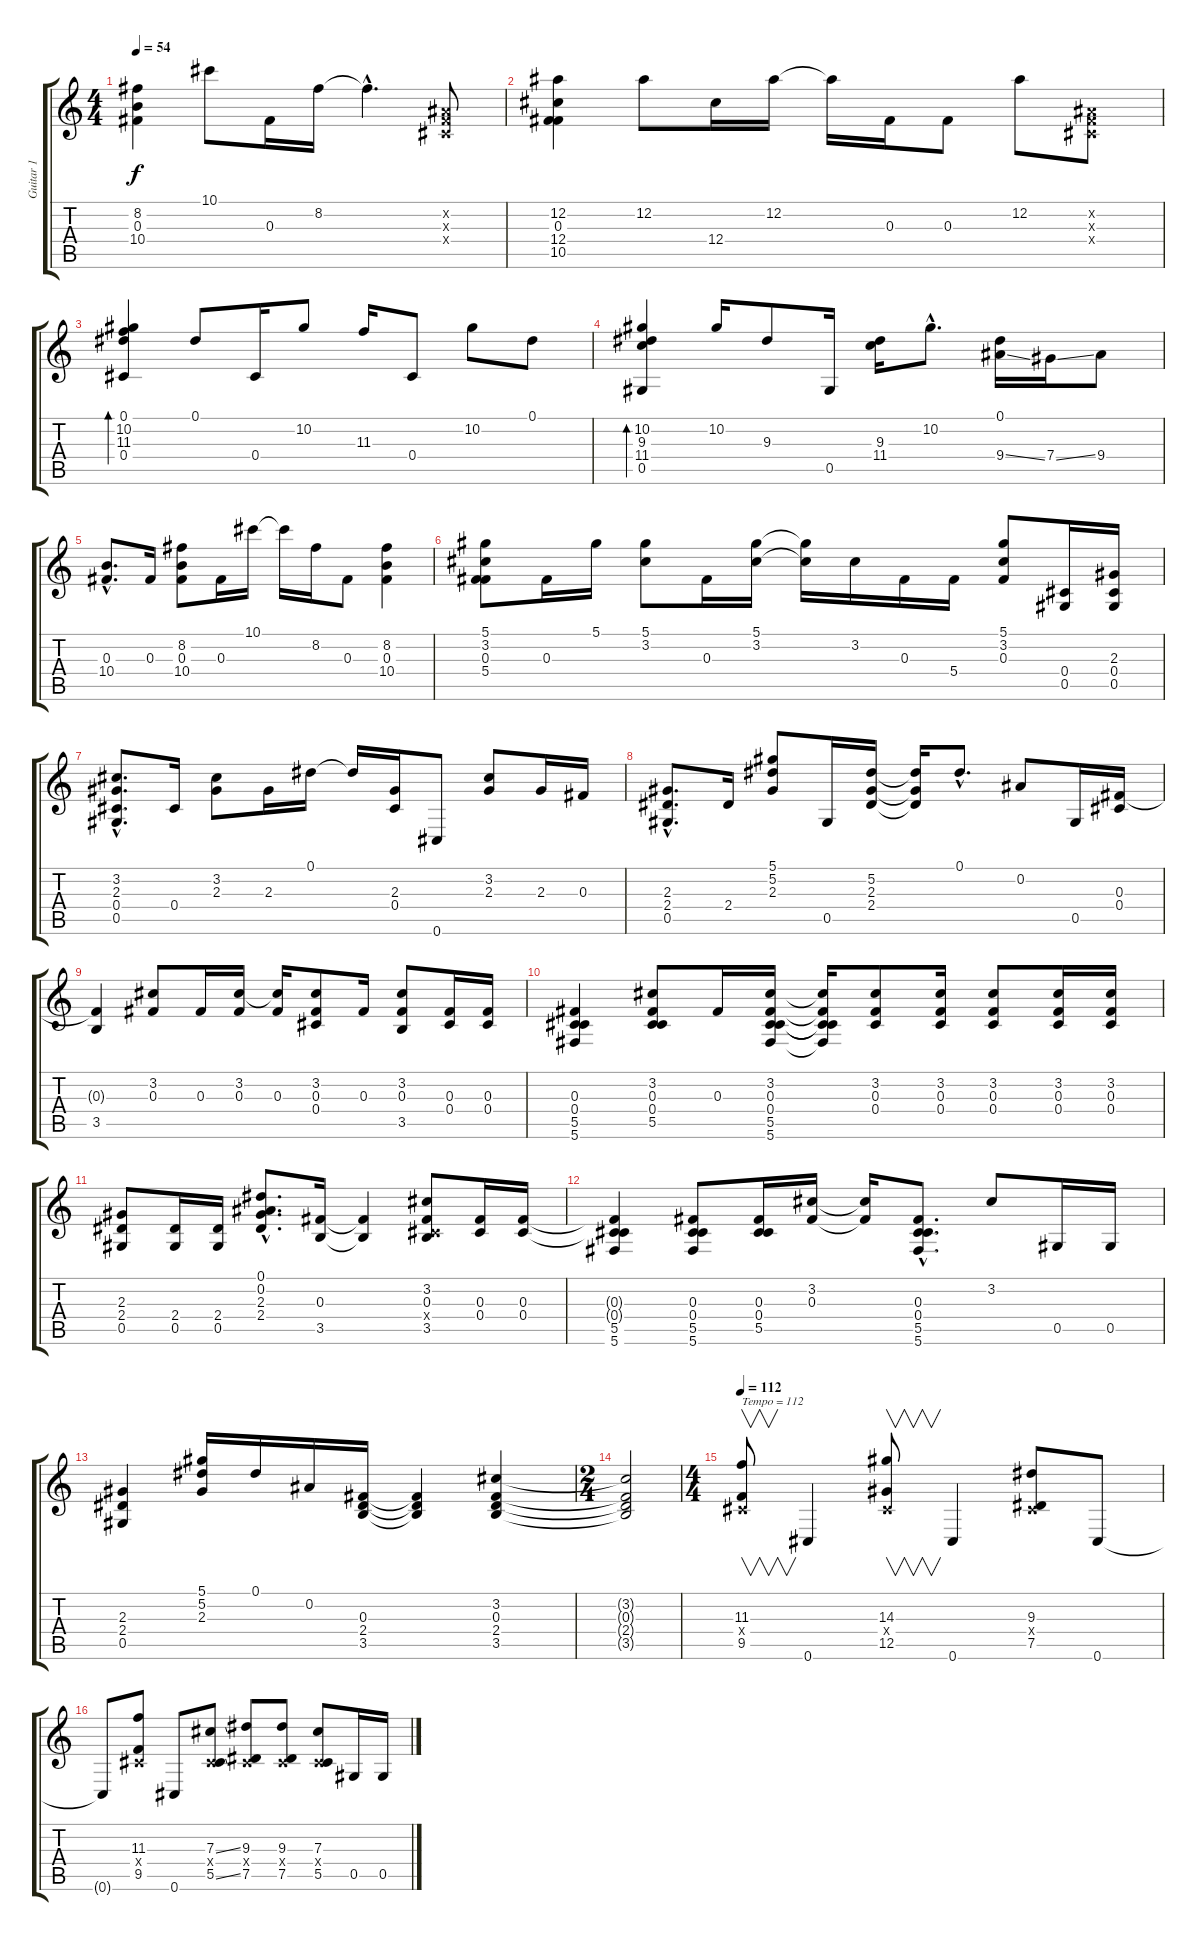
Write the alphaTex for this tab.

\track ("Guitar 1" "Guitar 1") {instrument overdrivenguitar}
\staff {score tabs}
\tuning (Eb4 Bb3 Gb3 Db3 Ab2 Db2) {hide}
\ts (4 4)
\tempo 54
\clef g2
\ks c
(8.2 0.3 10.4).4{dy f} 10.1.8 0.3.16 8.2.16 8.2{hac t}.4{d} (0.2{x} 0.3{x} 0.4{x}).8 |
(12.2 0.3 12.4 10.5).4 12.2.8 12.4.16 12.2.16 12.2{t}.16 0.3.16 0.3.8 12.2.8 (0.2{x} 0.3{x} 0.4{x}).8 |
(0.1 10.2 11.3 0.4).4{bd 60} 0.1.8 0.4.16 10.2.8 11.3.16 0.4.8 10.2.8 0.1.8 |
(10.2 9.3 11.4 0.5).4{bd 60} 10.2.16 9.3.8 0.5.16 (9.3 11.4).16 10.2{hac}.8{d} (0.1 9.4{ss}).16 7.4{ss}.16 9.4.8 |
(0.3{hac} 10.4{hac}).8{d} 0.3.16 (8.2 0.3 10.4).8 0.3.16 10.1.16 10.1{t}.16 8.2.16 0.3.8 (8.2 0.3 10.4).4 |
(5.1 3.2 0.3 5.4).8 0.3.16 5.1.16 (5.1 3.2).8 0.3.16 (5.1 3.2).16 (5.1{t} 3.2{t}).16 3.2.16 0.3.16 5.4.16 (5.1 3.2 0.3).8 (0.4 0.5).16 (2.3 0.4 0.5).16 |
(3.2{hac} 2.3{hac} 0.4{hac} 0.5{hac}).8{d} 0.4.16 (3.2 2.3).8 2.3.16 0.1.16 0.1{t}.16 (2.3 0.4).16 0.6.8 (3.2 2.3).8 2.3.16 0.3.16 |
(2.3{hac} 2.4{hac} 0.5{hac}).8{d} 2.4.16 (5.1 5.2 2.3).8 0.5.16 (5.2 2.3 2.4).16 (5.2{t} 2.3{t} 2.4{t}).16 0.1{hac}.8{d} 0.2.8 0.5.16 (0.3 0.4).16 |
(0.3{t} 3.5).4 (3.2 0.3).8 0.3.16 (3.2 0.3).16 (3.2{t} 0.3).16 (3.2 0.3 0.4).8 0.3.16 (3.2 0.3 3.5).8 (0.3 0.4).16 (0.3 0.4).16 |
(0.3 0.4 5.5 5.6).4 (3.2 0.3 0.4 5.5).8 0.3.16 (3.2 0.3 0.4 5.5 5.6).16 (3.2{t} 0.3{t} 0.4{t} 5.5{t} 5.6{t}).16 (3.2 0.3 0.4).8 (3.2 0.3 0.4).16 (3.2 0.3 0.4).8 (3.2 0.3 0.4).16 (3.2 0.3 0.4).16 |
(2.3 2.4 0.5).8 (2.4 0.5).16 (2.4 0.5).16 (0.1{hac} 0.2{hac} 2.3{hac} 2.4{hac}).8{d} (0.3 3.5).16 (0.3{t} 3.5{t}).4 (3.2 0.3 0.4{x} 3.5).8 (0.3 0.4).16 (0.3 0.4).16 |
(0.3{t} 0.4{t} 5.5 5.6).4 (0.3 0.4 5.5 5.6).8 (0.3 0.4 5.5).16 (3.2 0.3).16 (3.2{t} 0.3{t}).16 (0.3{hac} 0.4{hac} 5.5{hac} 5.6{hac}).8{d} 3.2.8 0.5.16 0.5.16 |
(2.3 2.4 0.5).4 (5.1 5.2 2.3).16 0.1.16 0.2.16 (0.3 2.4 3.5).16 (0.3{t} 2.4{t} 3.5{t}).4 (3.2 0.3 2.4 3.5).4 |
\ts (2 4)
(3.2{t} 0.3{t} 2.4{t} 3.5{t}).2 |
\ts (4 4)
\tempo 112
(11.3 0.4{x} 9.5).8{v txt "Tempo = 112"} 0.6.4 (14.3 0.4{x} 12.5).8{v} 0.6.4 (9.3 0.4{x} 7.5).8 0.6.8 |
0.6{t}.8 (11.3 0.4{x} 9.5).8 0.6.8 (7.3{ss} 0.4{x} 5.5{ss}).8 (9.3 0.4{x} 7.5).8 (9.3 0.4{x} 7.5).8 (7.3 0.4{x} 5.5).8 0.5.16 0.5.16
